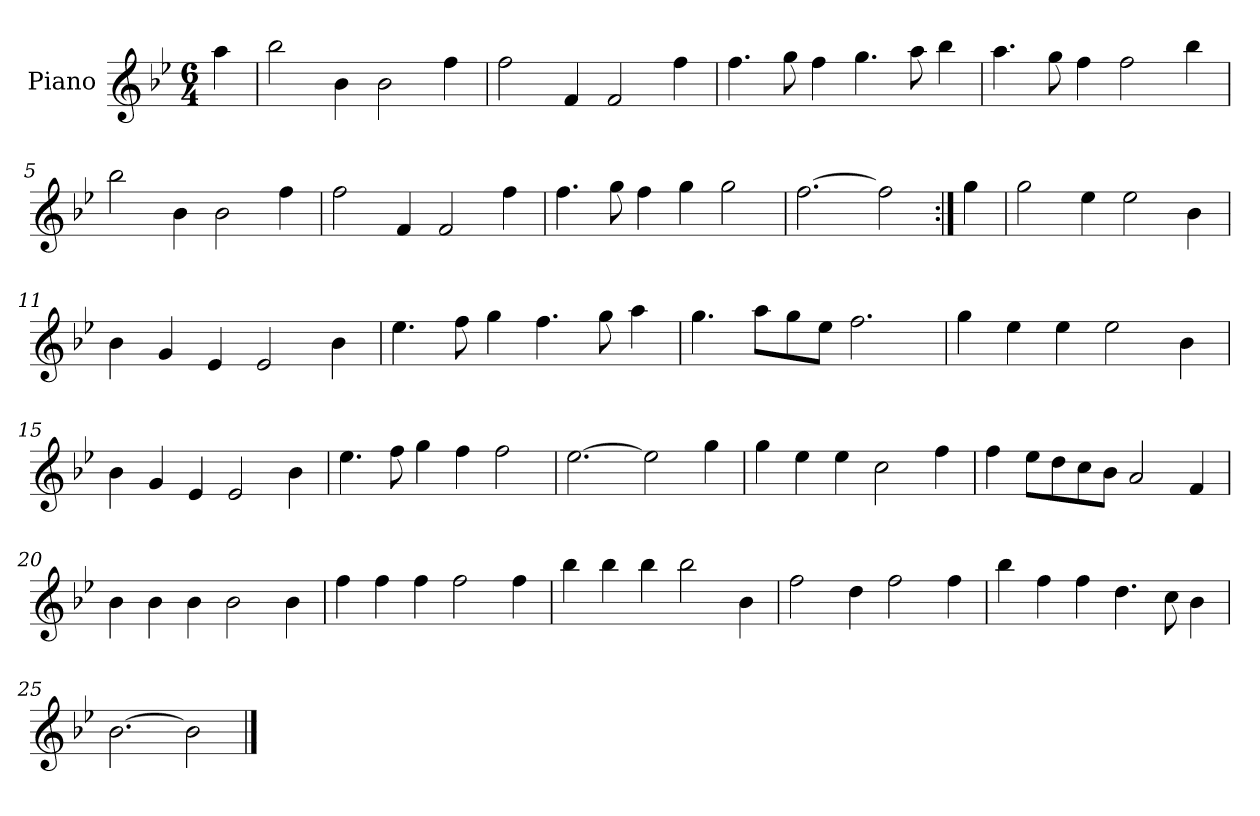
**kern
*part1
*staff1
*I"Piano
*I'Pno.
*clefG2
*k[b-e-]
*M6/4
=
4aa\
=1
2bb-\
4b-\
2b-\
4ff\
=2
2ff\
4f/
2f/
4ff\
=3
4.ff\
8gg\
4ff\
4.gg\
8aa\
4bb-\
=4
4.aa\
8gg\
4ff\
2ff\
4bb-\
=5
2bb-\
4b-\
2b-\
4ff\
=6
2ff\
4f/
2f/
4ff\
=7
4.ff\
8gg\
4ff\
4gg\
2gg\
=8
[2.ff\
2ff\]
=9:|!
4gg\
=10
2gg\
4ee-\
2ee-\
4b-\
=11
4b-\
4g/
4e-/
2e-/
4b-\
=12
4.ee-\
8ff\
4gg\
4.ff\
8gg\
4aa\
=13
4.gg\
8aa\L
8gg\
8ee-\J
2.ff\
=14
4gg\
4ee-\
4ee-\
2ee-\
4b-\
=15
4b-\
4g/
4e-/
2e-/
4b-\
=16
4.ee-\
8ff\
4gg\
4ff\
2ff\
=17
[2.ee-\
2ee-\]
4gg\
=18
4gg\
4ee-\
4ee-\
2cc\
4ff\
=19
4ff\
8ee-\L
8dd\
8cc\
8b-\J
2a/
4f/
=20
4b-\
4b-\
4b-\
2b-\
4b-\
=21
4ff\
4ff\
4ff\
2ff\
4ff\
=22
4bb-\
4bb-\
4bb-\
2bb-\
4b-\
=23
2ff\
4dd\
2ff\
4ff\
=24
4bb-\
4ff\
4ff\
4.dd\
8cc\
4b-\
=25
[2.b-\
2b-\]
==
*-
